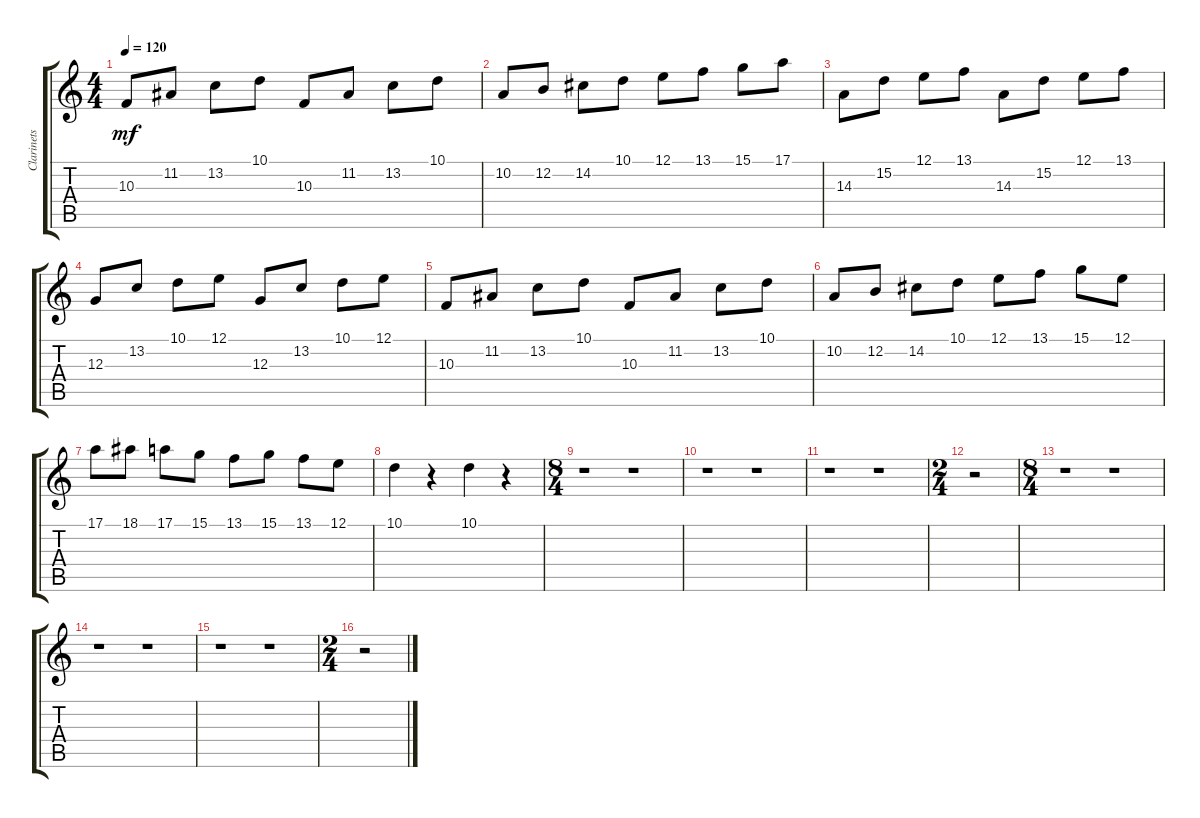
\track ("Clarinets" "Clarinets") {instrument clarinet}
\staff {score tabs}
\tuning (E4 B3 G3 D3 A2 E2) {hide}
\ts (4 4)
\tempo 120
\clef g2
\ks c
10.3.8{dy mf} 11.2.8 13.2.8 10.1.8 10.3.8 11.2.8 13.2.8 10.1.8 |
10.2.8 12.2.8 14.2.8 10.1.8 12.1.8 13.1.8 15.1.8 17.1.8 |
14.3.8 15.2.8 12.1.8 13.1.8 14.3.8 15.2.8 12.1.8 13.1.8 |
12.3.8 13.2.8 10.1.8 12.1.8 12.3.8 13.2.8 10.1.8 12.1.8 |
10.3.8 11.2.8 13.2.8 10.1.8 10.3.8 11.2.8 13.2.8 10.1.8 |
10.2.8 12.2.8 14.2.8 10.1.8 12.1.8 13.1.8 15.1.8 12.1.8 |
17.1.8 18.1.8 17.1.8 15.1.8 13.1.8 15.1.8 13.1.8 12.1.8 |
10.1.4 r.4 10.1.4 r.4 |
\ts (8 4)
r.1 r.1 |
r.1 r.1 |
r.1 r.1 |
\ts (2 4)
r.2 |
\ts (8 4)
r.1 r.1 |
r.1 r.1 |
r.1 r.1 |
\ts (2 4)
r.2
